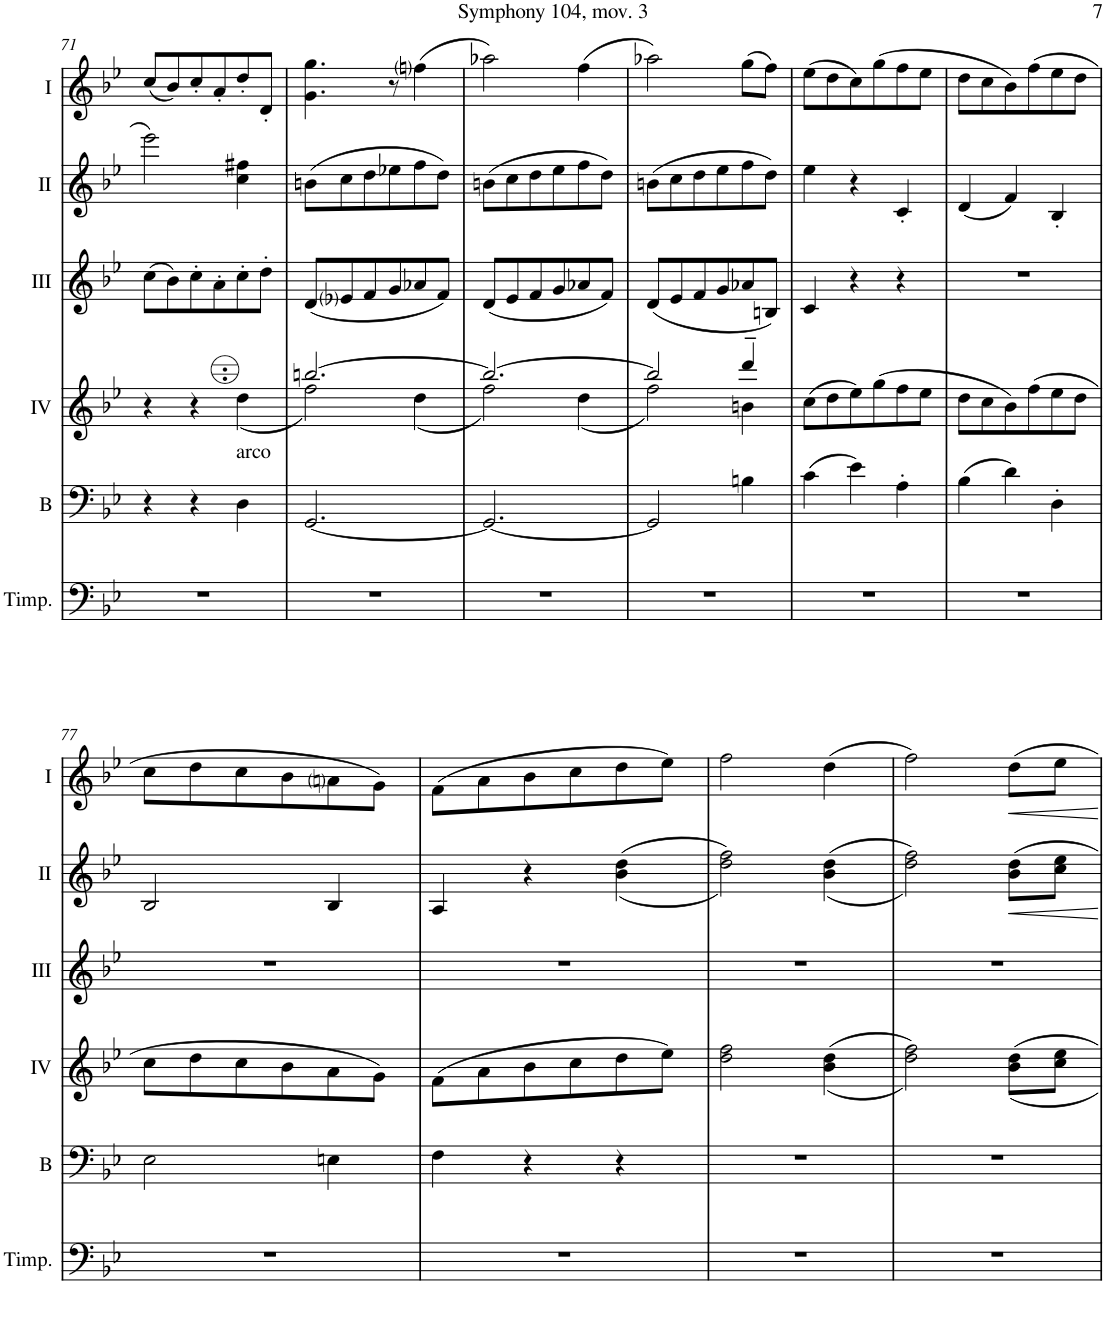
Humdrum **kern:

**kern	**kern	**kern	**kern	**kern	**kern
*part6	*part5	*part4	*part3	*part2	*part1
*staff6	*staff5	*staff4	*staff3	*staff2	*staff1
*I"Timpani	*I"Bass	*I"Acc. 4	*I"Acc. 3	*I"Acc. 2	*I"Acc. 1
*I'Timp.	*I'B	*	*	*	*
!!LO:PB:g=z
*clefF4	*clefF4	*clefG2	*clefG2	*clefG2	*clefG2
*	*Trd7c12	*Trd7c12	*Trd7c12	*	*
*k[b-e-]	*k[b-e-]	*k[b-e-]	*k[b-e-]	*k[b-e-]	*k[b-e-]
*M3/4	*M3/4	*M3/4	*M3/4	*M3/4	*M3/4
=71	=71	=71	=71	=71	=71
2.r	4r	4r	(8ccc\L	2eee-\	(8cc/L
.	.	.	8bb-\)	.	8b-/)
.	4r	4r	8ccc'\	.	8cc'/
.	.	.	8aa'\	.	8a'/
!	!LO:TX:a:t=arco	!	!	!	!
.	4D\	(<4dd\	8ccc'\	4cc\ 4ff#X\	8dd'/
.	.	.	8ddd'\J	.	8d'/J
=72	=72	=72	=72	=72	=72
*	*	*^	*	*	*
2.r	[2.GG/	[2.bbn/	2ff\)	(8dd/L	(8bn\L	4.g\ 4.gg\
.	.	.	.	8ee-i/	8cc\	.
.	.	.	.	8ff/	8dd\	.
.	.	.	.	8gg/	8ee-X\	8r
.	.	.	(4dd\	8aa-X/	8ff\	(4ffni\
.	.	.	.	8ff/J)	8dd\J)	.
=73	=73	=73	=73	=73	=73	=73
2.r	2.GG/_	2.bb/_	2ff\)	(8dd/L	(8bn\L	2aa-X\)
.	.	.	.	8ee-/	8cc\	.
.	.	.	.	8ff/	8dd\	.
.	.	.	.	8gg/	8ee-\	.
.	.	.	(4dd\	8aa-X/	8ff\	(4ff\
.	.	.	.	8ff/J)	8dd\J)	.
=74	=74	=74	=74	=74	=74	=74
2.r	2GG/]	2bb/]	2ff\)	(8dd/L	(8bn\L	2aa-X\)
.	.	.	.	8ee-/	8cc\	.
.	.	.	.	8ff/	8dd\	.
.	.	.	.	8gg/	8ee-\	.
.	4Bn\	4ddd~/	4bn\	8aa-X/	8ff\	(8gg\L
.	.	.	.	8bn/J)	8dd\J)	8ff\J)
*	*	*v	*v	*	*	*
=75	=75	=75	=75	=75	=75
2.r	(4c\	(8cc\L	4cc/	4ee-\	(8ee-\L
.	.	8dd\	.	.	8dd\
.	4e-\)	8ee-\)	4r	4r	8cc\)
.	.	(8gg\	.	.	(8gg\
.	4A'\	8ff\	4r	4c'/	8ff\
.	.	8ee-\J	.	.	8ee-\J
=76	=76	=76	=76	=76	=76
2.r	(4B-\	8dd\L	2.r	(4d/	8dd\L
.	.	8cc\	.	.	8cc\
.	4d\)	8b-\)	.	4f/)	8b-\)
.	.	(8ff\	.	.	(8ff\
.	4D'\	8ee-\	.	4B-'/	8ee-\
.	.	8dd\J	.	.	8dd\J
!!LO:LB:g=z
=77	=77	=77	=77	=77	=77
2.r	2E-\	8cc\L	2.r	2B-/	8cc\L
.	.	8dd\	.	.	8dd\
.	.	8cc\	.	.	8cc\
.	.	8b-\	.	.	8b-\
.	4En\	8a\	.	4B-/	8ani\
.	.	8g\J)	.	.	8g\J)
=78	=78	=78	=78	=78	=78
2.r	4F\	(8f\L	2.r	4A/	(8f\L
.	.	8a\	.	.	8a\
.	4r	8b-\	.	4r	8b-\
.	.	8cc\	.	.	8cc\
.	4r	8dd\	.	((<4b-\ 4dd\	8dd\
.	.	8ee-\J)	.	.	8ee-\J)
=79	=79	=79	=79	=79	=79
2.r	2.r	2dd\ 2ff\	2.r	2dd\ 2ff\))	2ff\
.	.	((<4b-\ 4dd\	.	((<4b-\ 4dd\	(4dd\
=80	=80	=80	=80	=80	=80
2.r	2.r	2dd\ 2ff\))	2.r	2dd\ 2ff\))	2ff\)
.	.	8b-\ 8dd\L	.	8b-\ 8dd\L	8dd\L
.	.	8cc\ 8ee-\J	.	8cc\ 8ee-\J	8ee-\J
=	=	=	=	=	=
*-	*-	*-	*-	*-	*-
